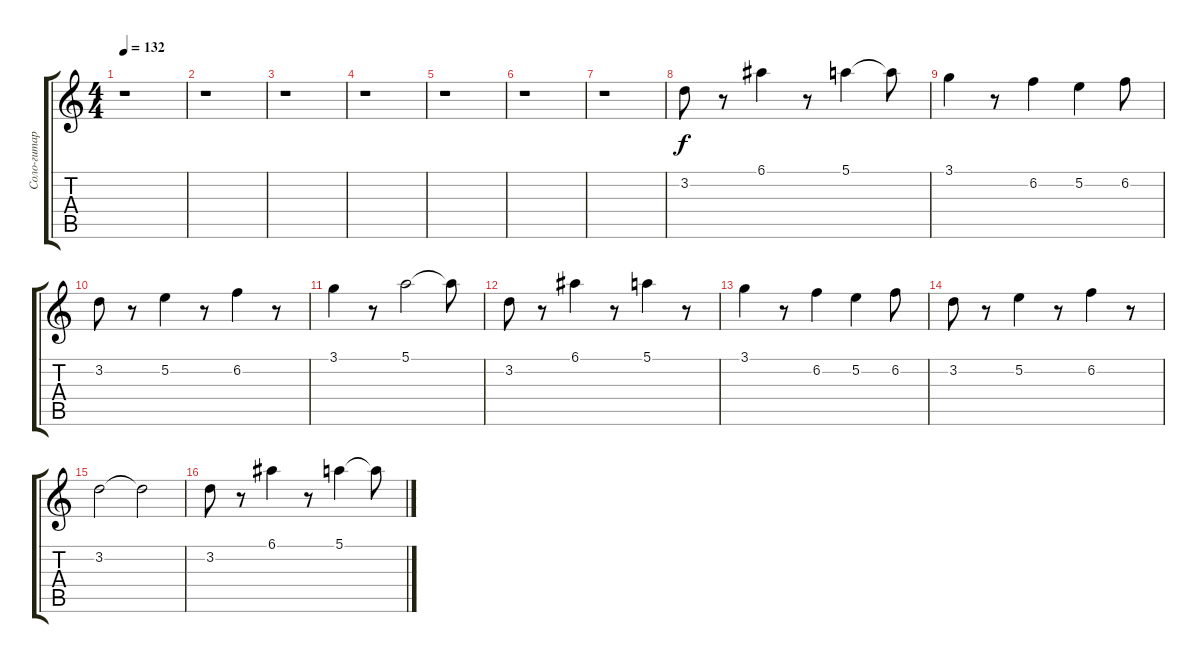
\track ("Соло-гитара" "Соло-гитар") {instrument electricguitarclean}
\staff {score tabs}
\tuning (E4 B3 G3 D3 A2 E2) {hide}
\ts (4 4)
\tempo 132
\clef g2
\ks c
r.1{dy f} |
r.1 |
r.1 |
r.1 |
r.1 |
r.1 |
r.1 |
3.2.8{volume 10} r.8 6.1.4 r.8 5.1.4 5.1{t}.8 |
3.1.4 r.8 6.2.4 5.2.4 6.2.8 |
3.2.8 r.8 5.2.4 r.8 6.2.4 r.8 |
3.1.4 r.8 5.1.2 5.1{t}.8 |
3.2.8 r.8 6.1.4 r.8 5.1.4 r.8 |
3.1.4 r.8 6.2.4 5.2.4 6.2.8 |
3.2.8 r.8 5.2.4 r.8 6.2.4 r.8 |
3.2.2 3.2{t}.2 |
3.2.8 r.8 6.1.4 r.8 5.1.4 5.1{t}.8
